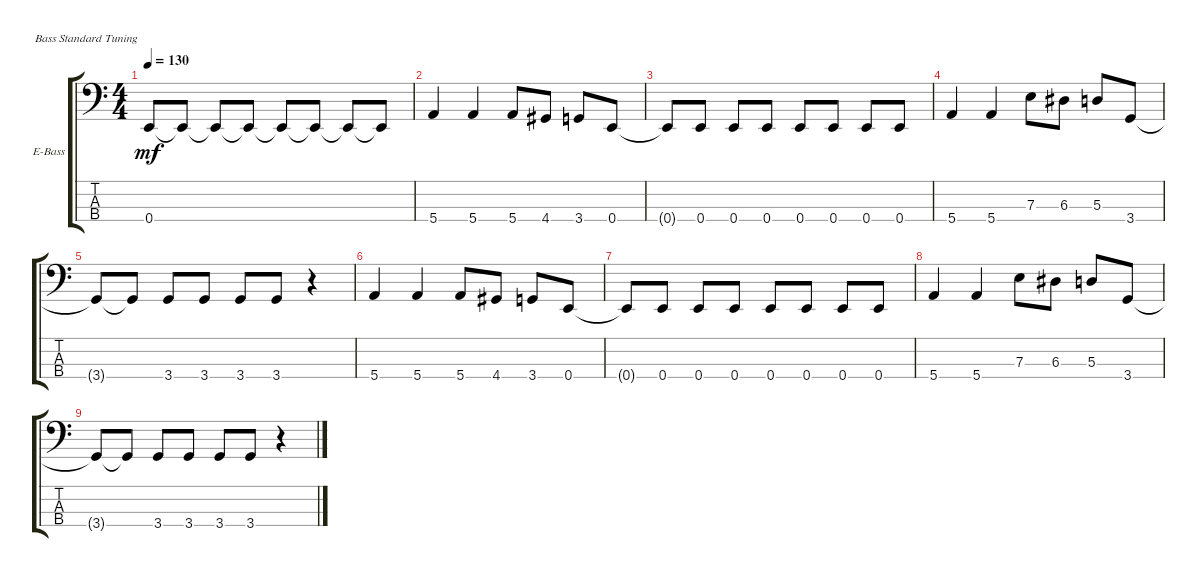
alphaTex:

\defaultSystemsLayout 4
\bracketExtendMode groupsimilarinstruments
\firstSystemTrackNameOrientation horizontal
\otherSystemsTrackNameOrientation horizontal
\track ("Electric Bass" "E-Bass") {instrument electricbassfinger}
\staff {score tabs}
\tuning (G2 D2 A1 E1)
\ts (4 4)
\tempo 130
\clef f4
\scale
0.333333
\ks c
0.4{t}.8{dy mf} 0.4{t}.8 0.4{t}.8 0.4{t}.8 0.4{t}.8 0.4{t}.8 0.4{t}.8 0.4{t}.8 |
\scale
0.333333 5.4.4 5.4.4 5.4.8 4.4.8 3.4.8 0.4.8 |
\scale
0.333333 0.4{t}.8 0.4.8 0.4.8 0.4.8 0.4.8 0.4.8 0.4.8 0.4.8 |
\scale
0.333333 5.4.4 5.4.4 7.3.8 6.3.8 5.3.8 3.4.8 |
\scale
0.333333 3.4{t}.8 3.4{t}.8 3.4.8 3.4.8 3.4.8 3.4.8 r.4 |
\scale
0.333333 5.4.4 5.4.4 5.4.8 4.4.8 3.4.8 0.4.8 |
\scale
0.333333 0.4{t}.8 0.4.8 0.4.8 0.4.8 0.4.8 0.4.8 0.4.8 0.4.8 |
\scale
0.333333 5.4.4 5.4.4 7.3.8 6.3.8 5.3.8 3.4.8 |
\scale
0.333333 3.4{t}.8 3.4{t}.8 3.4.8 3.4.8 3.4.8 3.4.8 r.4 |
\scale
0.333333 |
\scale
0.333333 |
\scale
0.333333 |
\scale
0.333333 |
\scale
0.333333
